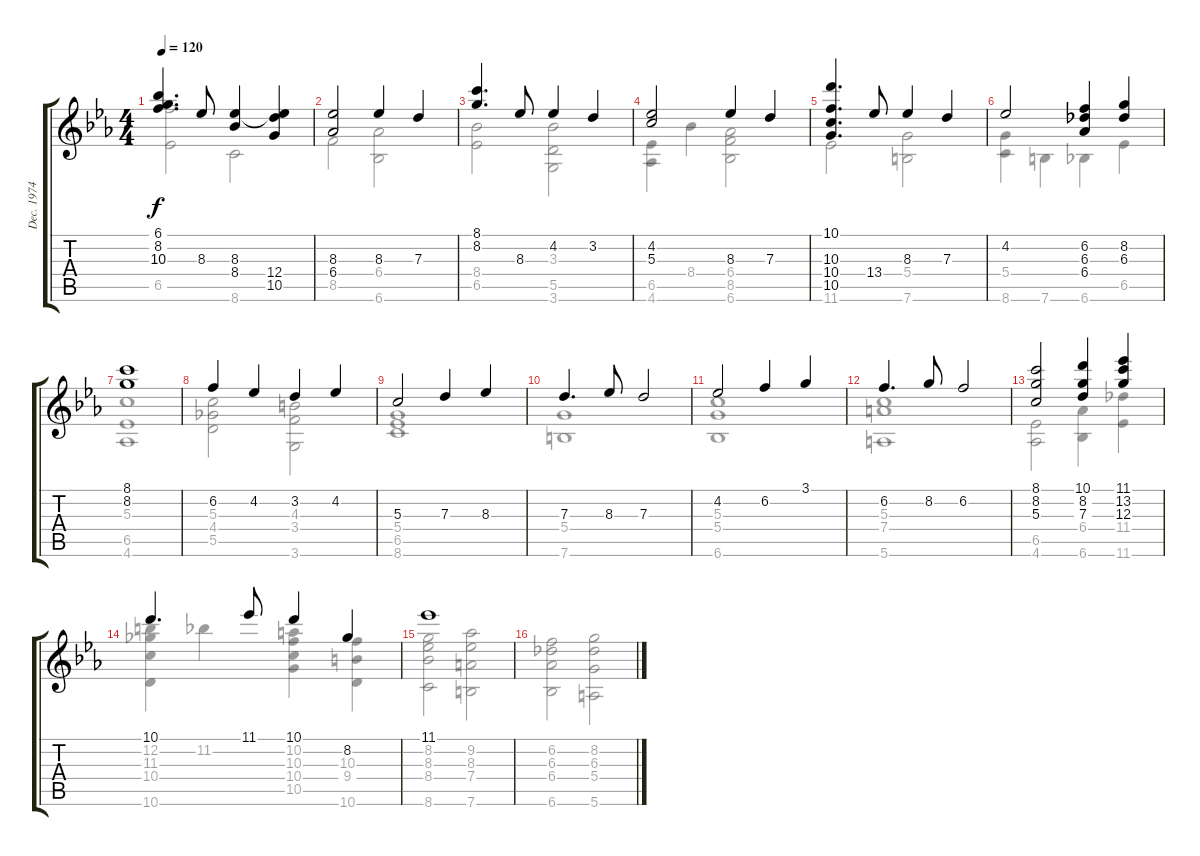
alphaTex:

\track ("Dec. 1974" "Dec. 1974") {instrument electricguitarjazz}
\staff {score tabs}
\tuning (E4 B3 G3 D3 A2 E2) {hide}
\voice
\ts (4 4)
\tempo 120
\clef g2
\ks cminor
(6.1 8.2 10.3).4{d dy f} 8.3.8 (8.3 8.4).4 (8.3{t} 12.4 10.5).4 |
(8.3 6.4).2 8.3.4 7.3.4 |
(8.1 8.2).4{d} 8.3.8 4.2.4 3.2.4 |
(4.2 5.3).2 8.3.4 7.3.4 |
(10.1 10.3 10.4 10.5).4{d} 13.4.8 8.3.4 7.3.4 |
4.2.2 (6.2 6.3 6.4).4 (8.2 6.3).4 |
(8.1 8.2).1 |
6.2.4 4.2.4 3.2.4 4.2.4 |
5.3.2 7.3.4 8.3.4 |
7.3.4{d} 8.3.8 7.3.2 |
4.2.2 6.2.4 3.1.4 |
6.2.4{d} 8.2.8 6.2.2 |
(8.1 8.2 5.3).2 (10.1 8.2 7.3).4 (11.1 13.2 12.3).4 |
10.1.4{d} 11.1.8 10.1.4 8.2.4 |
11.1.1 |
\voice
\clef g2
\ottava regular
\simile none
\ks cminor
(10.3 6.5).2{dy f} 8.6.2 |
8.5.2 (6.4 6.6).2 |
(8.4 6.5).2 (3.3 5.5 3.6).2 |
(6.5 4.6).4 8.4.4 (6.4 8.5 6.6).2 |
11.6.2 (5.4 7.6).2 |
(5.4 8.6).4 7.6.4 6.6.4 6.5.4 |
(5.3 6.5 4.6).1 |
(5.3 4.4 5.5).2 (4.3 3.4 3.6).2 |
(5.4 6.5 8.6).1 |
(5.4 7.6).1 |
(5.3 5.4 6.6).1 |
(5.3 7.4 5.6).1 |
(6.5 4.6).2 (6.4 6.6).4 (11.4 11.6).4 |
(12.2 11.3 10.4 10.6).4 11.2.4 (10.2 10.3 10.4 10.5).4 (10.3 9.4 10.6).4 |
(8.2 8.3 8.4 8.6).2 (9.2 8.3 7.4 7.6).2 |
(6.2 6.3 6.4 6.6).2 (8.2 6.3 5.4 5.6).2
